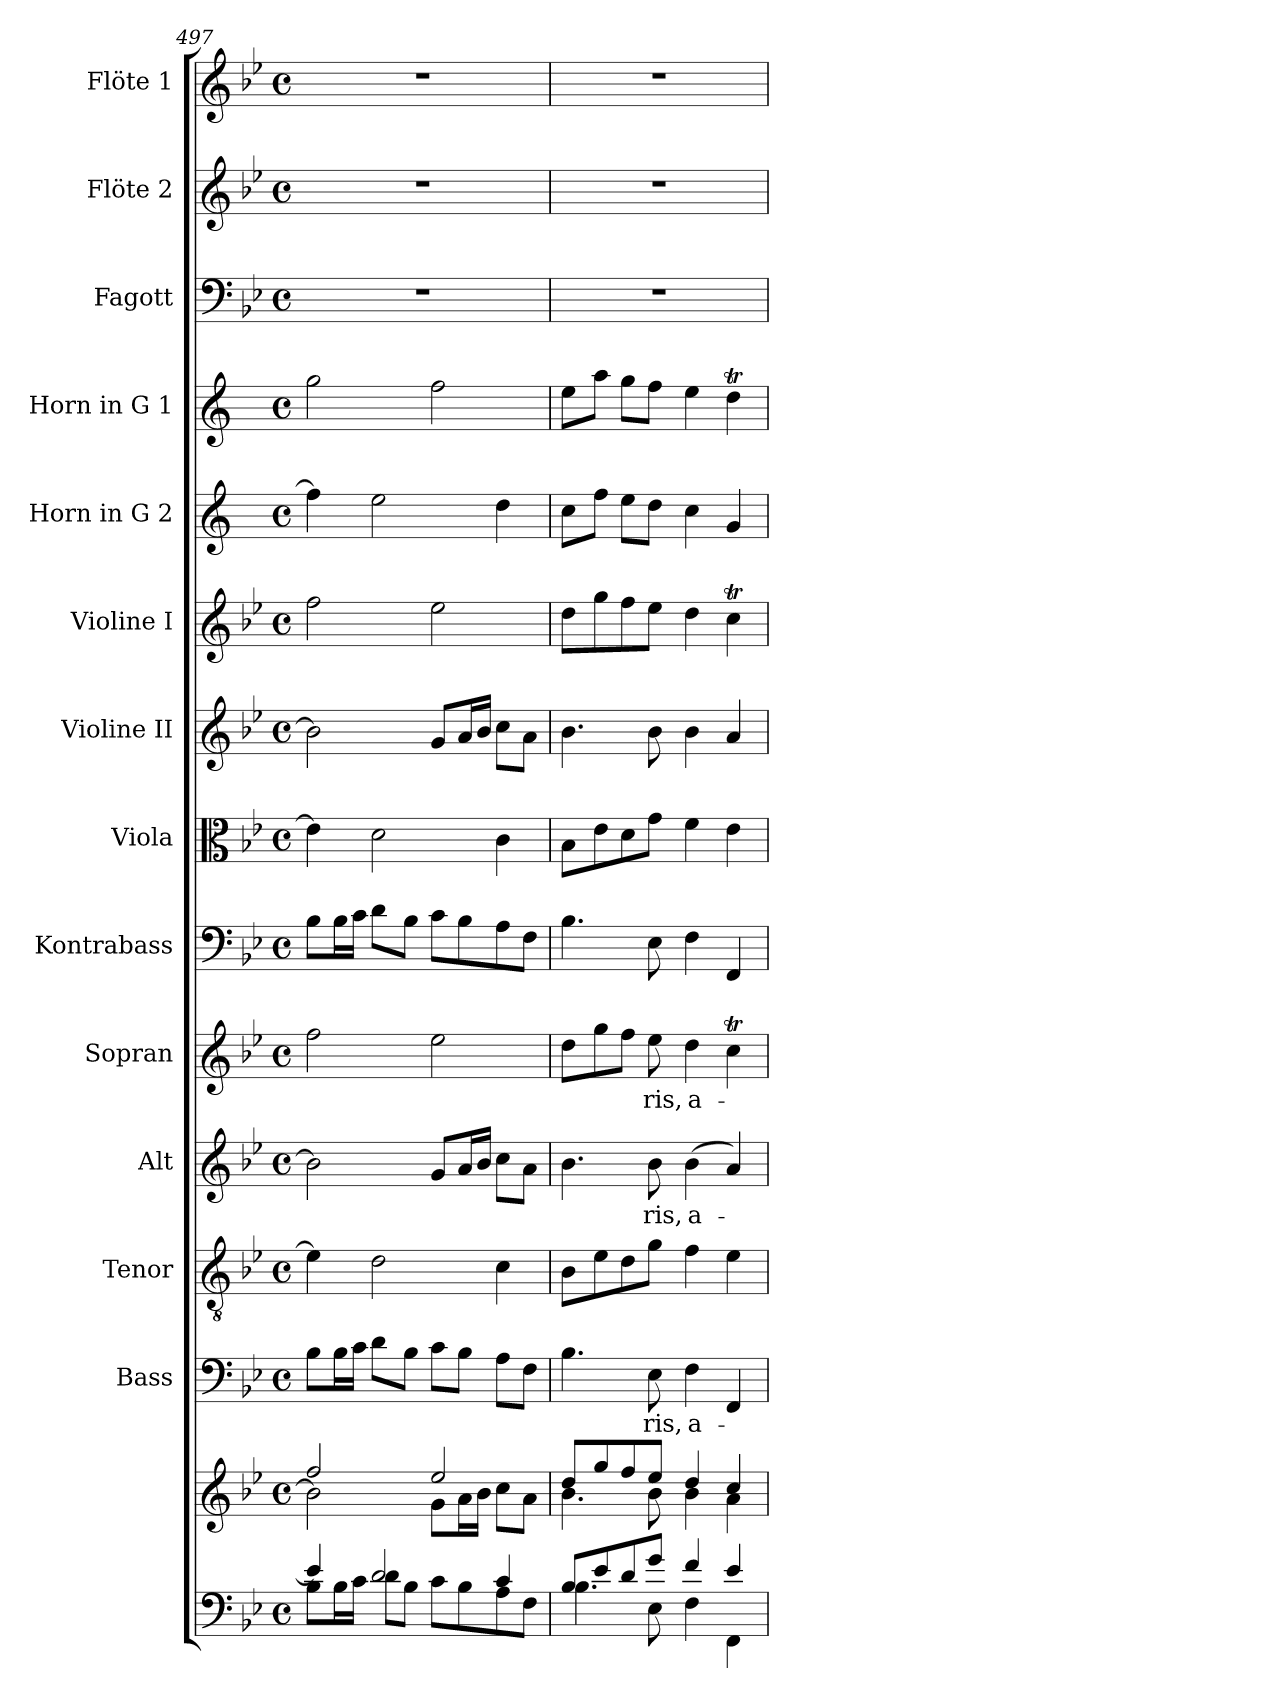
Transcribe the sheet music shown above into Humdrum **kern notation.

**kern	**kern	**kern	**text	**kern	**kern	**text	**kern	**text	**kern	**kern	**kern	**kern	**kern	**kern	**kern	**kern	**kern
*part14	*part14	*part13	*part13	*part12	*part11	*part11	*part10	*part10	*part9	*part8	*part7	*part6	*part5	*part4	*part3	*part2	*part1
*staff15	*staff14	*staff13	*staff13	*staff12	*staff11	*staff11	*staff10	*staff10	*staff9	*staff8	*staff7	*staff6	*staff5	*staff4	*staff3	*staff2	*staff1
*	*	*I"Bass	*	*I"Tenor	*I"Alt	*	*I"Sopran	*	*I"Kontrabass	*I"Viola	*I"Violine II	*I"Violine I	*I"Horn in G 2	*I"Horn in G 1	*I"Fagott	*I"Flöte 2	*I"Flöte 1
*	*	*I'B.	*	*I'T.	*I'A.	*	*I'S.	*	*I'Kb.	*I'Vla.	*I'Vl. II	*I'Vl. I	*	*	*I'Fg.	*I'Fl. 2	*I'Fl. 1
*clefF4	*clefG2	*clefF4	*	*clefGv2	*clefG2	*	*clefG2	*	*clefF4	*clefC3	*clefG2	*clefG2	*clefG2	*clefG2	*clefF4	*clefG2	*clefG2
*	*	*	*	*	*	*	*	*	*ITrd7c12	*	*	*	*ITrd1c2	*ITrd1c2	*	*	*
*k[b-e-]	*k[b-e-]	*k[b-e-]	*	*k[b-e-]	*k[b-e-]	*	*k[b-e-]	*	*k[b-e-]	*k[b-e-]	*k[b-e-]	*k[b-e-]	*k[b-e-]	*k[b-e-]	*k[b-e-]	*k[b-e-]	*k[b-e-]
*B-:	*B-:	*B-:	*	*B-:	*B-:	*	*B-:	*	*B-:	*B-:	*B-:	*B-:	*B-:	*B-:	*B-:	*B-:	*B-:
*M4/4	*M4/4	*M4/4	*	*M4/4	*M4/4	*	*M4/4	*	*M4/4	*M4/4	*M4/4	*M4/4	*M4/4	*M4/4	*M4/4	*M4/4	*M4/4
*met(c)	*met(c)	*met(c)	*	*met(c)	*met(c)	*	*met(c)	*	*met(c)	*met(c)	*met(c)	*met(c)	*met(c)	*met(c)	*met(c)	*met(c)	*met(c)
=497	=497	=497	=497	=497	=497	=497	=497	=497	=497	=497	=497	=497	=497	=497	=497	=497	=497
*^	*^	*	*	*	*	*	*	*	*	*	*	*	*	*	*	*	*
4e-/]	8B-\L	2ff/	2b-\]	8B-\L	.	4e-\]	2b-\]	.	2ff\	.	8BB-\L	4e-\]	2b-\]	2ff\	4ee-\]	2ff\	1r	1r	1r
.	16B-\L	.	.	16B-\L	.	.	.	.	.	.	16BB-\L	.	.	.	.	.	.	.	.
.	16c\JJ	.	.	16c\JJ	.	.	.	.	.	.	16C\JJ	.	.	.	.	.	.	.	.
2d/	8d\L	.	.	8d\L	.	2d\	.	.	.	.	8D\L	2d\	.	.	2dd\	.	.	.	.
.	8B-\J	.	.	8B-\J	.	.	.	.	.	.	8BB-\J	.	.	.	.	.	.	.	.
.	8c\L	2ee-/	8g\L	8c\L	.	.	8g/L	.	2ee-\	.	8C\L	.	8g/L	2ee-\	.	2ee-\	.	.	.
.	8B-\	.	16a\L	8B-\J	.	.	16a/L	.	.	.	8BB-\	.	16a/L	.	.	.	.	.	.
.	.	.	16b-\JJ	.	.	.	16b-/JJ	.	.	.	.	.	16b-/JJ	.	.	.	.	.	.
4c/	8A\	.	8cc\L	8A\L	.	4c\	8cc\L	.	.	.	8AA\	4c\	8cc\L	.	4cc\	.	.	.	.
.	8F\J	.	8a\J	8F\J	.	.	8a\J	.	.	.	8FF\J	.	8a\J	.	.	.	.	.	.
=498	=498	=498	=498	=498	=498	=498	=498	=498	=498	=498	=498	=498	=498	=498	=498	=498	=498	=498	=498
8B-/L	4.B-\	8dd/L	4.b-\	4.B-\	.	8B-\L	4.b-\	.	8dd\L	.	4.BB-\	8B-\L	4.b-\	8dd\L	8b-\L	8dd\L	1r	1r	1r
8e-/	.	8gg/	.	.	.	8e-\	.	.	8gg\	.	.	8e-\	.	8gg\	8ee-\J	8gg\J	.	.	.
8d/	.	8ff/	.	.	.	8d\	.	.	8ff\J	.	.	8d\	.	8ff\	8dd\L	8ff\L	.	.	.
!	!	!	!	!	!LO:LY:b	!	!	!LO:LY:b	!	!LO:LY:b	!	!	!	!	!	!	!	!	!
8g/J	8E-\	8ee-/J	8b-\	8E-\	-ris,	8g\J	8b-\	-ris,	8ee-\	-ris,	8EE-\	8g\J	8b-\	8ee-\J	8cc\J	8ee-\J	.	.	.
!	!	!	!	!	!LO:LY:b	!	!	!LO:LY:b	!	!LO:LY:b	!	!	!	!	!	!	!	!	!
4f/	4F\	4dd/	4b-\	4F\	a-	4f\	(>4b-\	a-	4dd\	a-	4FF\	4f\	4b-\	4dd\	4b-\	4dd\	.	.	.
4e-/	4FF\	4cc/	4a\	4FF/	.	4e-\	4a/)	.	4ccT\	.	4FFF/	4e-\	4a/	4ccT\	4f/	4ccT\	.	.	.
*v	*v	*	*	*	*	*	*	*	*	*	*	*	*	*	*	*	*	*	*
*	*v	*v	*	*	*	*	*	*	*	*	*	*	*	*	*	*	*	*
=	=	=	=	=	=	=	=	=	=	=	=	=	=	=	=	=	=
*-	*-	*-	*-	*-	*-	*-	*-	*-	*-	*-	*-	*-	*-	*-	*-	*-	*-
